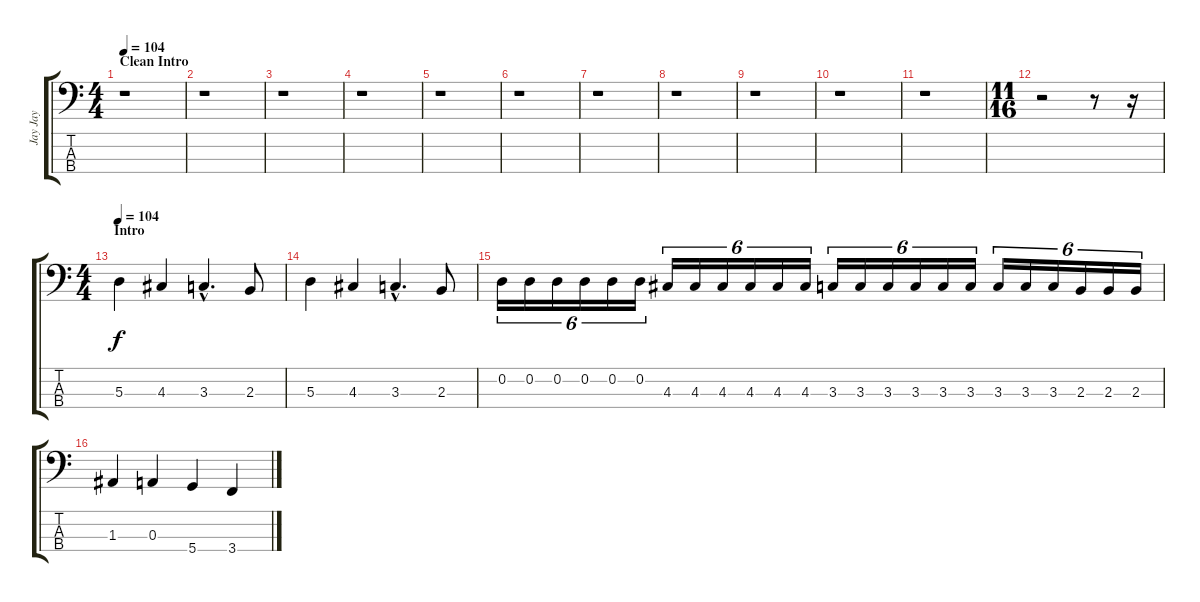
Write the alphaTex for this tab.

\track ("Jay Jay" "Jay Jay") {instrument electricbassfinger}
\staff {score tabs}
\tuning (G2 D2 A1 D1) {hide}
\ts (4 4)
\section ("" "Clean Intro")
\tempo 104
\tempo 77
\tempo 104
\clef f4
\ks c
r.1{dy f instrument electricbassfinger} |
r.1 |
r.1 |
r.1 |
r.1 |
r.1 |
r.1 |
r.1 |
r.1 |
r.1 |
r.1 |
\ts (11 16)
r.2 r.8 r.16 |
\ts (4 4)
\section ("" "Intro")
\tempo 104
5.3.4 4.3.4 3.3{hac}.4{d} 2.3.8 |
5.3.4 4.3.4 3.3{hac}.4{d} 2.3.8 |
0.2.16{tu (6 4)} 0.2.16{tu (6 4)} 0.2.16{tu (6 4)} 0.2.16{tu (6 4)} 0.2.16{tu (6 4)} 0.2.16{tu (6 4)} 4.3.16{tu (6 4)} 4.3.16{tu (6 4)} 4.3.16{tu (6 4)} 4.3.16{tu (6 4)} 4.3.16{tu (6 4)} 4.3.16{tu (6 4)} 3.3.16{tu (6 4)} 3.3.16{tu (6 4)} 3.3.16{tu (6 4)} 3.3.16{tu (6 4)} 3.3.16{tu (6 4)} 3.3.16{tu (6 4)} 3.3.16{tu (6 4)} 3.3.16{tu (6 4)} 3.3.16{tu (6 4)} 2.3.16{tu (6 4)} 2.3.16{tu (6 4)} 2.3.16{tu (6 4)} |
1.3.4 0.3.4 5.4.4 3.4.4
